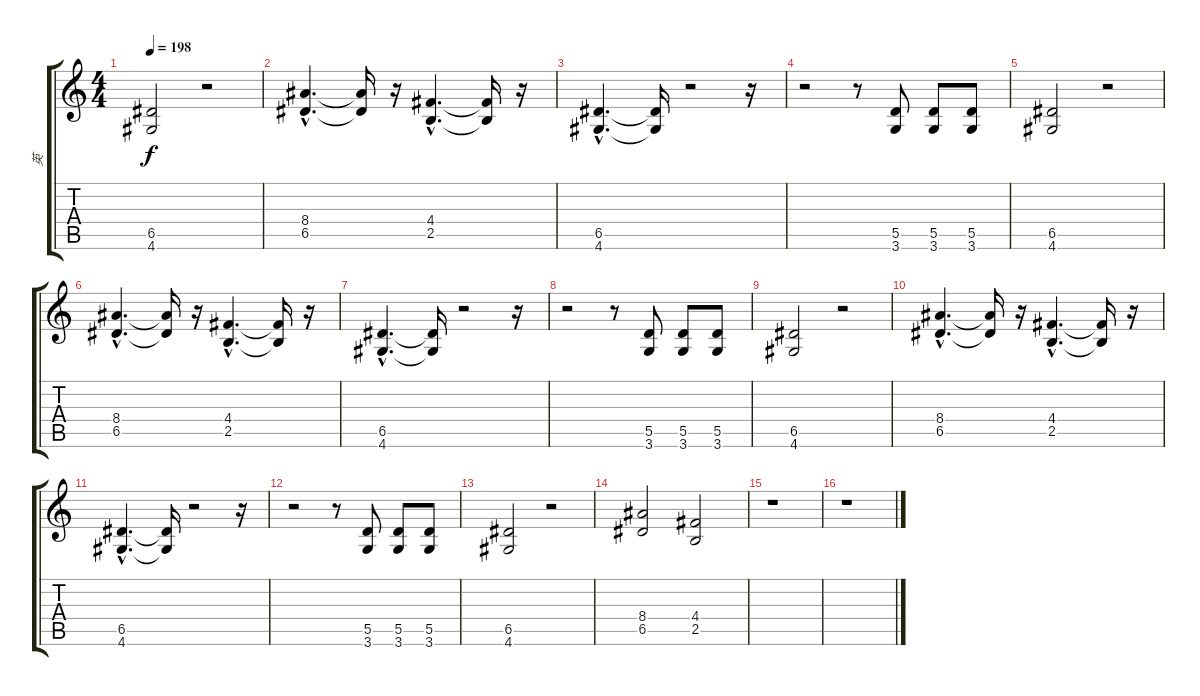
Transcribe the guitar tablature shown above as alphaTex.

\track ("英" "英") {instrument distortionguitar}
\staff {score tabs}
\tuning (E4 B3 G3 D3 A2 E2) {hide}
\ts (4 4)
\tempo 198
\clef g2
\ks c
(6.5 4.6).2{dy f} r.2 |
(8.4{hac} 6.5{hac}).4{d} (8.4{t} 6.5{t}).16 r.16 (4.4{hac} 2.5{hac}).4{d} (4.4{t} 2.5{t}).16 r.16 |
(6.5{hac} 4.6{hac}).4{d} (6.5{t} 4.6{t}).16 r.2 r.16 |
r.2 r.8 (5.5 3.6).8 (5.5 3.6).8 (5.5 3.6).8 |
(6.5 4.6).2 r.2 |
(8.4{hac} 6.5{hac}).4{d} (8.4{t} 6.5{t}).16 r.16 (4.4{hac} 2.5{hac}).4{d} (4.4{t} 2.5{t}).16 r.16 |
(6.5{hac} 4.6{hac}).4{d} (6.5{t} 4.6{t}).16 r.2 r.16 |
r.2 r.8 (5.5 3.6).8 (5.5 3.6).8 (5.5 3.6).8 |
(6.5 4.6).2 r.2 |
(8.4{hac} 6.5{hac}).4{d} (8.4{t} 6.5{t}).16 r.16 (4.4{hac} 2.5{hac}).4{d} (4.4{t} 2.5{t}).16 r.16 |
(6.5{hac} 4.6{hac}).4{d} (6.5{t} 4.6{t}).16 r.2 r.16 |
r.2 r.8 (5.5 3.6).8 (5.5 3.6).8 (5.5 3.6).8 |
(6.5 4.6).2 r.2 |
(8.4 6.5).2 (4.4 2.5).2 |
r.1 |
r.1
